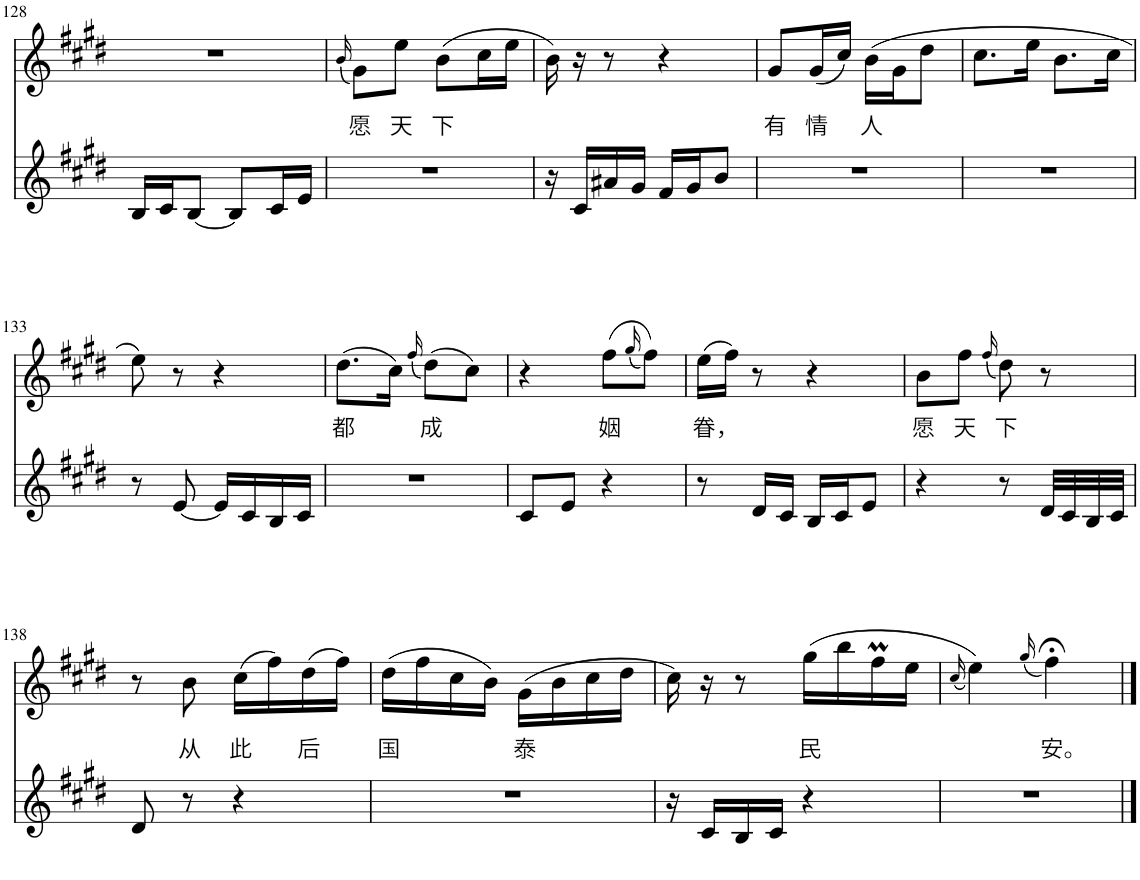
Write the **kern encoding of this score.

**kern	**kern	**text
*part2	*part1	*part1
*staff2	*staff1	*staff1
*I"Piano	*I"Piano	*
*I'Pno	*I'Pno	*
!!LO:PB:g=z
*clefG2	*clefG2	*
*k[f#c#g#d#]	*k[f#c#g#d#]	*
*M2/4	*M2/4	*
=128	=128	=128
16B/LL	2r	.
16c#/J	.	.
[8B/J	.	.
8B/L]	.	.
16c#/L	.	.
16e/JJ	.	.
=129	=129	=129
.	(16qb/	.
!	!	!LO:LY:b
2r	8g#\L)	愿
!	!	!LO:LY:b
.	8ee\J	天
!	!	!LO:LY:b
.	(8b\L	下
.	16cc#\L	.
.	16ee\JJ	.
=130	=130	=130
16r	16b\)	.
16c#/LL	16r	.
16a#X/	8r	.
16g#/JJ	.	.
16f#/LL	4r	.
16g#/J	.	.
8b/J	.	.
=131	=131	=131
!	!	!LO:LY:b
2r	8g#/L	有
!	!	!LO:LY:b
.	(16g#/L	情
.	16cc#/JJ)	.
!	!	!LO:LY:b
.	(16b\LL	人
.	16g#\J	.
.	8dd#\J	.
=132	=132	=132
2r	8.cc#\L	.
.	16ee\Jk	.
.	8.b\L	.
.	16cc#\Jk	.
!!LO:LB:g=z
=133	=133	=133
8r	8ee\)	.
[8e/	8r	.
16e/LL]	4r	.
16c#/	.	.
16B/	.	.
16c#/JJ	.	.
=134	=134	=134
!	!	!LO:LY:b
2r	(8.dd#\L	都
.	16cc#\Jk)	.
.	(16qff#/	.
!	!	!LO:LY:b
.	(8dd#\L)	成
.	8cc#\J)	.
=135	=135	=135
8c#/L	4r	.
8e/J	.	.
!	!	!LO:LY:b
4r	(8ff#\L	姻
.	(16qgg#/	.
.	8ff#\J))	.
=136	=136	=136
!	!	!LO:LY:b
8r	(16ee\LL	眷，
.	16ff#\JJ)	.
16d#/LL	8r	.
16c#/JJ	.	.
16B/LL	4r	.
16c#/J	.	.
8e/J	.	.
=137	=137	=137
!	!	!LO:LY:b
4r	8b\L	愿
!	!	!LO:LY:b
.	8ff#\J	天
.	(16qff#/	.
!	!	!LO:LY:b
8r	8dd#\)	下
32d#/LLL	8r	.
32c#/	.	.
32B/	.	.
32c#/JJJ	.	.
!!LO:LB:g=z
=138	=138	=138
8d#/	8r	.
!	!	!LO:LY:b
8r	8b\	从
!	!	!LO:LY:b
4r	(16cc#\LL	此
.	16ff#\)	.
!	!	!LO:LY:b
.	(16dd#\	后
.	16ff#\JJ)	.
=139	=139	=139
!	!	!LO:LY:b
2r	(16dd#\LL	国
.	16ff#\	.
.	16cc#\	.
.	16b\JJ)	.
!	!	!LO:LY:b
.	(16g#\LL	泰
.	16b\	.
.	16cc#\	.
.	16dd#\JJ	.
=140	=140	=140
16r	16cc#\)	.
16c#/LL	16r	.
16B/	8r	.
16c#/JJ	.	.
!	!	!LO:LY:b
4r	(16gg#\LL	民
.	16bb\	.
.	16ff#M\	.
.	16ee\JJ	.
=141	=141	=141
.	(16qcc#/	.
2r	4ee\))	.
.	(16qgg#/	.
!	!	!LO:LY:b
.	4ff#;<\)	安。
==	==	==
*-	*-	*-
